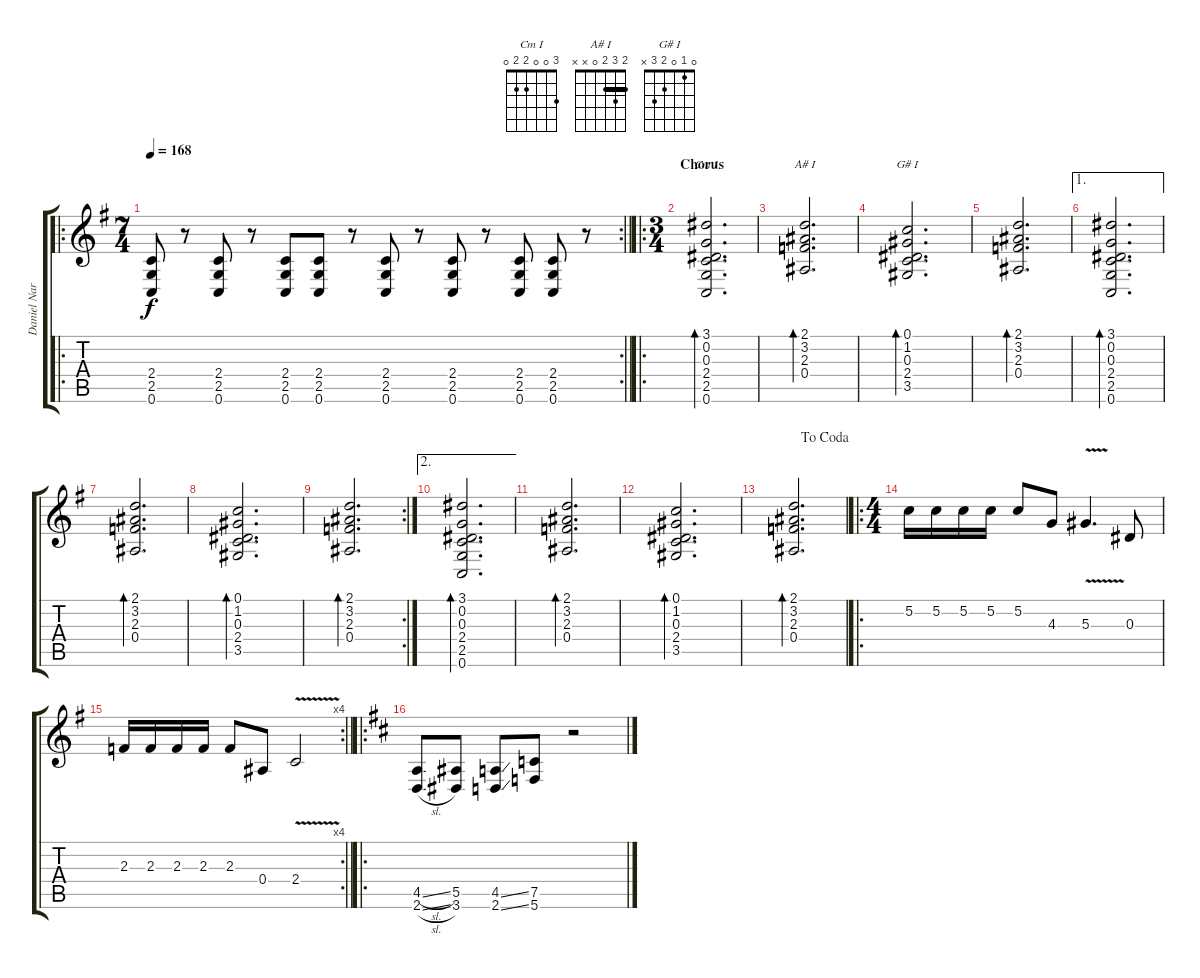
\track ("Daniel Nargang" "Daniel Nar") {instrument overdrivenguitar}
\staff {score tabs}
\tuning (C4 G3 Eb3 Bb2 F2 C2) {hide}
\chord ("Cm I" 3 0 0 2 2 0)
\chord ("A# I" 2 3 2 0 x x) {barre 2}
\chord ("G# I" 0 1 0 2 3 x)
\ro
\rc 2
\ts (7 4)
\tempo 168
\clef g2
\barLineRight lightlight
\ks g
(2.4 2.5 0.6).8{dy f} r.8 (2.4 2.5 0.6).8 r.8 (2.4 2.5 0.6).8 (2.4 2.5 0.6).8 r.8 (2.4 2.5 0.6).8 r.8 (2.4 2.5 0.6).8 r.8 (2.4 2.5 0.6).8 (2.4 2.5 0.6).8 r.8 |
\ro
\ts (3 4)
\section ("" "Chorus")
(3.1 0.2 0.3 2.4 2.5 0.6).2{d bd 240 ch "Cm I"} |
(2.1 3.2 2.3 0.4).2{d bd 240 ch "A# I"} |
(0.1 1.2 0.3 2.4 3.5).2{d bd 240 ch "G# I"} |
(2.1 3.2 2.3 0.4).2{d bd 240} |
\ae 1
(3.1 0.2 0.3 2.4 2.5 0.6).2{d bd 240} |
(2.1 3.2 2.3 0.4).2{d bd 240} |
(0.1 1.2 0.3 2.4 3.5).2{d bd 240} |
\rc 2
(2.1 3.2 2.3 0.4).2{d bd 240} |
\ae 2
(3.1 0.2 0.3 2.4 2.5 0.6).2{d bd 240} |
(2.1 3.2 2.3 0.4).2{d bd 240} |
(0.1 1.2 0.3 2.4 3.5).2{d bd 240} |
\jump dacoda
(2.1 3.2 2.3 0.4).2{d bd 240} |
\ro
\ts (4 4)
5.2.16 5.2.16 5.2.16 5.2.16 5.2.8 4.3.8 5.3{v}.4{d} 0.3.8 |
\rc 4
\barLineRight lightlight
2.3.16 2.3.16 2.3.16 2.3.16 2.3.8 0.4.8 2.4{v}.2 |
\ro
\ks d
(4.5{sl} 2.6{sl}).8 (5.5 3.6).8 (4.5{ss} 2.6{ss}).8 (7.5 5.6).8 r.2
